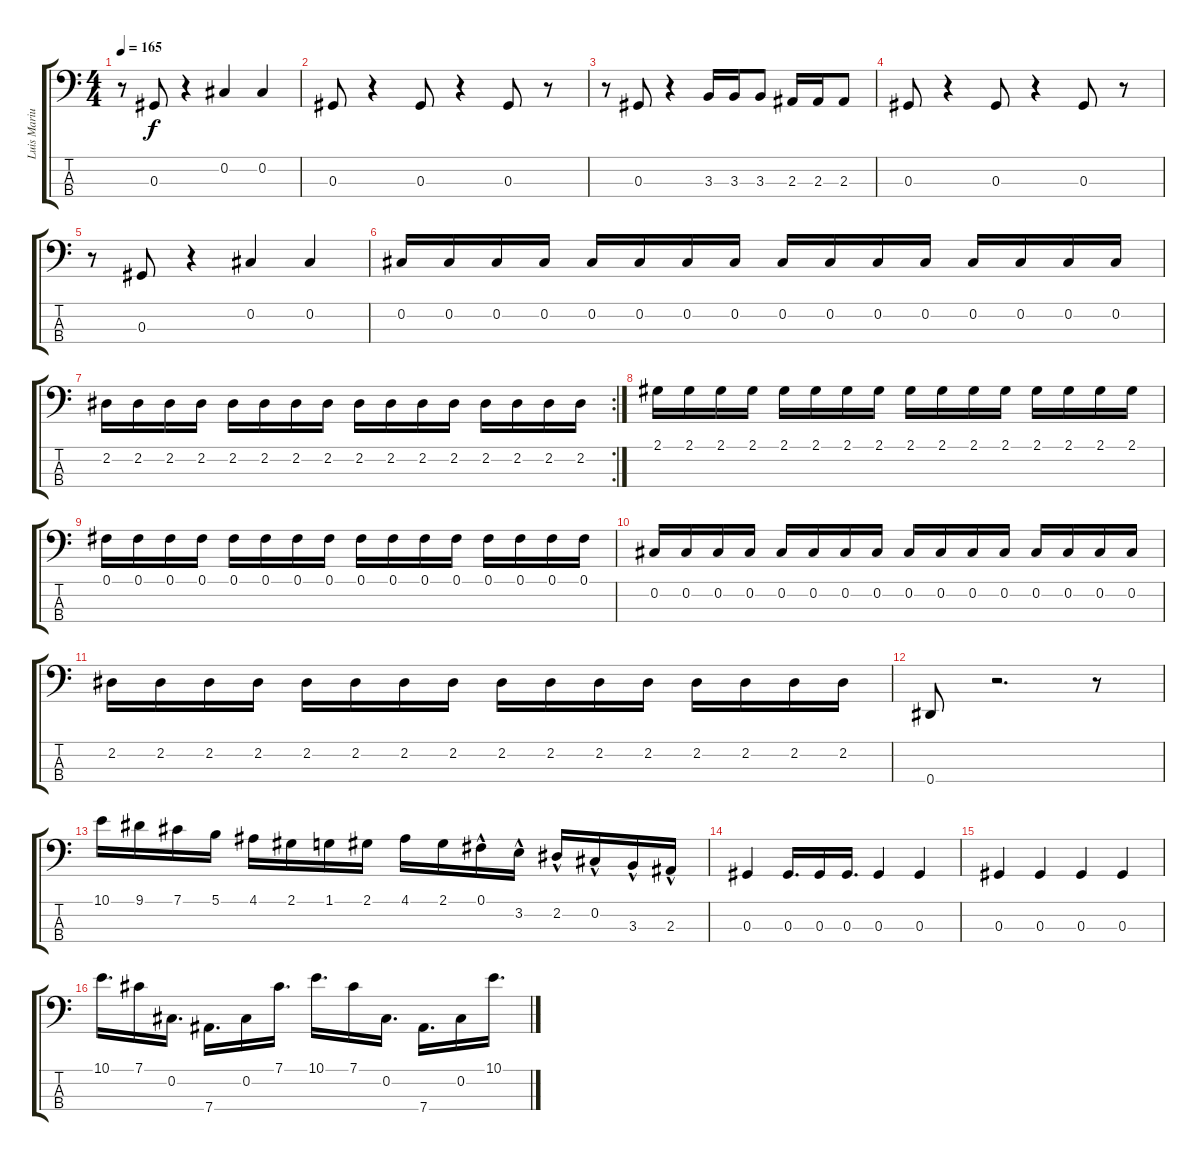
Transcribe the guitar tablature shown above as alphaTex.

\track ("Luis Mariuti" "Luis Mariu") {instrument electricbasspick}
\staff {score tabs}
\tuning (Gb2 Db2 Ab1 Eb1) {hide}
\ts (4 4)
\tempo 165
\clef f4
\ks c
r.8{dy f} 0.3.8 r.4 0.2.4 0.2.4 |
0.3.8 r.4 0.3.8 r.4 0.3.8 r.8 |
r.8 0.3.8 r.4 3.3.16 3.3.16 3.3.8 2.3.16 2.3.16 2.3.8 |
0.3.8 r.4 0.3.8 r.4 0.3.8 r.8 |
r.8 0.3.8 r.4 0.2.4 0.2.4 |
0.2.16 0.2.16 0.2.16 0.2.16 0.2.16 0.2.16 0.2.16 0.2.16 0.2.16 0.2.16 0.2.16 0.2.16 0.2.16 0.2.16 0.2.16 0.2.16 |
\rc 2
2.2.16 2.2.16 2.2.16 2.2.16 2.2.16 2.2.16 2.2.16 2.2.16 2.2.16 2.2.16 2.2.16 2.2.16 2.2.16 2.2.16 2.2.16 2.2.16 |
2.1.16 2.1.16 2.1.16 2.1.16 2.1.16 2.1.16 2.1.16 2.1.16 2.1.16 2.1.16 2.1.16 2.1.16 2.1.16 2.1.16 2.1.16 2.1.16 |
0.1.16 0.1.16 0.1.16 0.1.16 0.1.16 0.1.16 0.1.16 0.1.16 0.1.16 0.1.16 0.1.16 0.1.16 0.1.16 0.1.16 0.1.16 0.1.16 |
0.2.16 0.2.16 0.2.16 0.2.16 0.2.16 0.2.16 0.2.16 0.2.16 0.2.16 0.2.16 0.2.16 0.2.16 0.2.16 0.2.16 0.2.16 0.2.16 |
2.2.16 2.2.16 2.2.16 2.2.16 2.2.16 2.2.16 2.2.16 2.2.16 2.2.16 2.2.16 2.2.16 2.2.16 2.2.16 2.2.16 2.2.16 2.2.16 |
0.4.8 r.2{d} r.8 |
10.1.16 9.1.16 7.1.16 5.1.16 4.1.16 2.1.16 1.1.16 2.1.16 4.1.16 2.1.16 0.1{hac}.16 3.2{hac}.16 2.2{hac}.16 0.2{hac}.16 3.3{hac}.16 2.3{hac}.16 |
0.3.4 0.3.16{d} 0.3.16 0.3.16{d} 0.3.4 0.3.4 |
0.3.4 0.3.4 0.3.4 0.3.4 |
10.1.16{d} 7.1.16 0.2.16{d} 7.4.16{d} 0.2.16 7.1.16{d} 10.1.16{d} 7.1.16 0.2.16{d} 7.4.16{d} 0.2.16 10.1.16{d}
